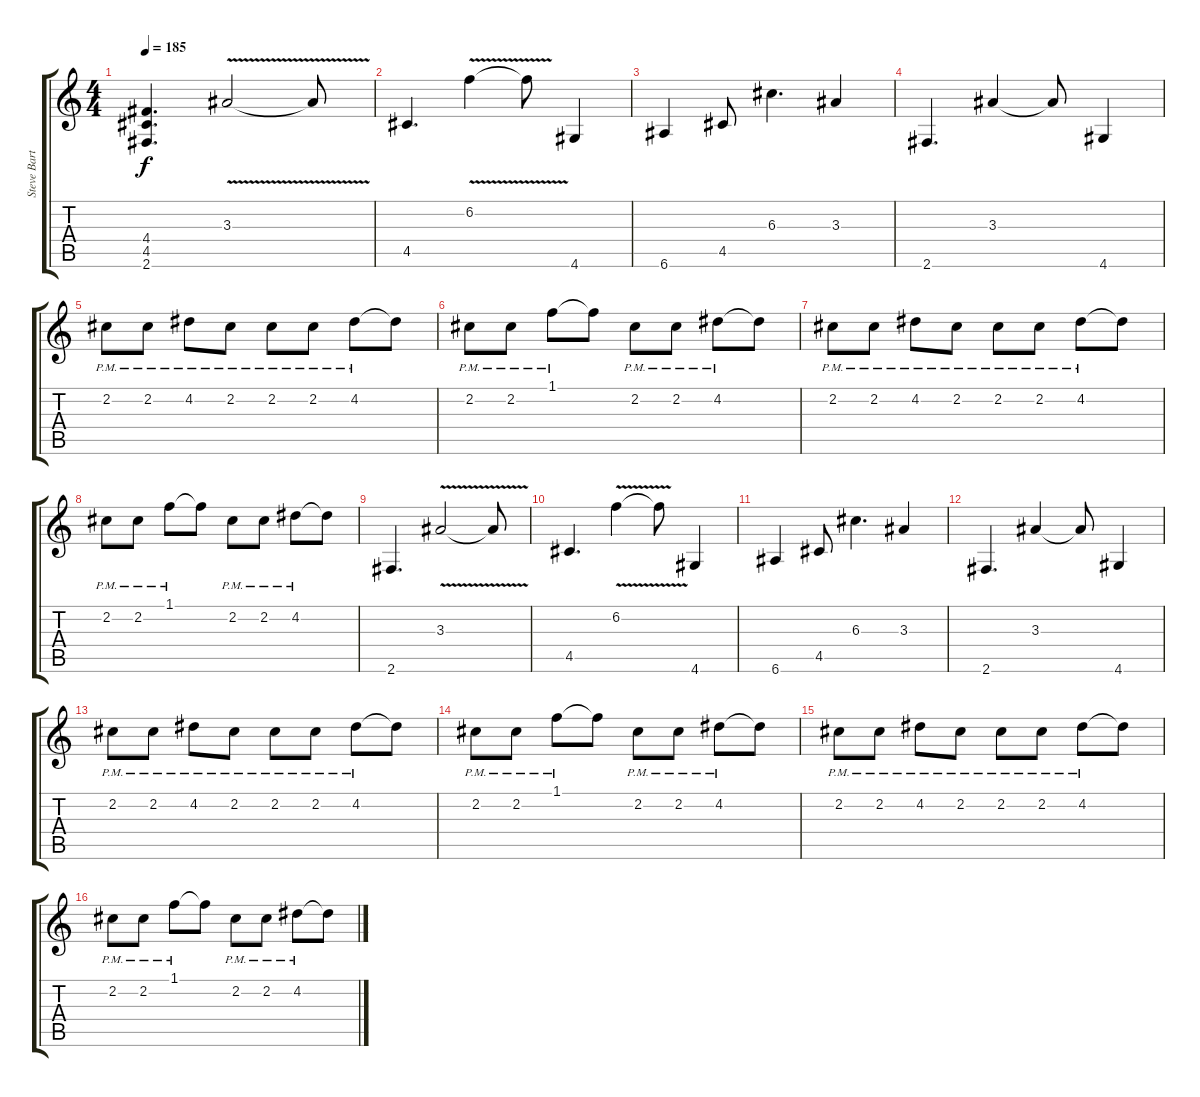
\track ("Steve Bartek" "Steve Bart") {instrument distortionguitar}
\staff {score tabs}
\tuning (E4 B3 G3 D3 A2 E2) {hide}
\ts (4 4)
\tempo 185
\clef g2
\ks c
(4.4 4.5 2.6).4{d dy f} 3.3{v}.2 3.3{t}.8 |
4.5.4{d} 6.2{v}.4 6.2{t}.8 4.6.4 |
6.6.4 4.5.8 6.3.4{d} 3.3.4 |
2.6.4{d} 3.3.4 3.3{t}.8 4.6.4 |
2.2{pm}.8 2.2{pm}.8 4.2{pm}.8 2.2{pm}.8 2.2{pm}.8 2.2{pm}.8 4.2{pm}.8 4.2{t}.8 |
2.2{pm}.8 2.2{pm}.8 1.1{pm}.8 1.1{t}.8 2.2{pm}.8 2.2{pm}.8 4.2{pm}.8 4.2{t}.8 |
2.2{pm}.8 2.2{pm}.8 4.2{pm}.8 2.2{pm}.8 2.2{pm}.8 2.2{pm}.8 4.2{pm}.8 4.2{t}.8 |
2.2{pm}.8 2.2{pm}.8 1.1{pm}.8 1.1{t}.8 2.2{pm}.8 2.2{pm}.8 4.2{pm}.8 4.2{t}.8 |
2.6.4{d} 3.3{v}.2 3.3{t}.8 |
4.5.4{d} 6.2{v}.4 6.2{t}.8 4.6.4 |
6.6.4 4.5.8 6.3.4{d} 3.3.4 |
2.6.4{d} 3.3.4 3.3{t}.8 4.6.4 |
2.2{pm}.8 2.2{pm}.8 4.2{pm}.8 2.2{pm}.8 2.2{pm}.8 2.2{pm}.8 4.2{pm}.8 4.2{t}.8 |
2.2{pm}.8 2.2{pm}.8 1.1{pm}.8 1.1{t}.8 2.2{pm}.8 2.2{pm}.8 4.2{pm}.8 4.2{t}.8 |
2.2{pm}.8 2.2{pm}.8 4.2{pm}.8 2.2{pm}.8 2.2{pm}.8 2.2{pm}.8 4.2{pm}.8 4.2{t}.8 |
2.2{pm}.8 2.2{pm}.8 1.1{pm}.8 1.1{t}.8 2.2{pm}.8 2.2{pm}.8 4.2{pm}.8 4.2{t}.8
